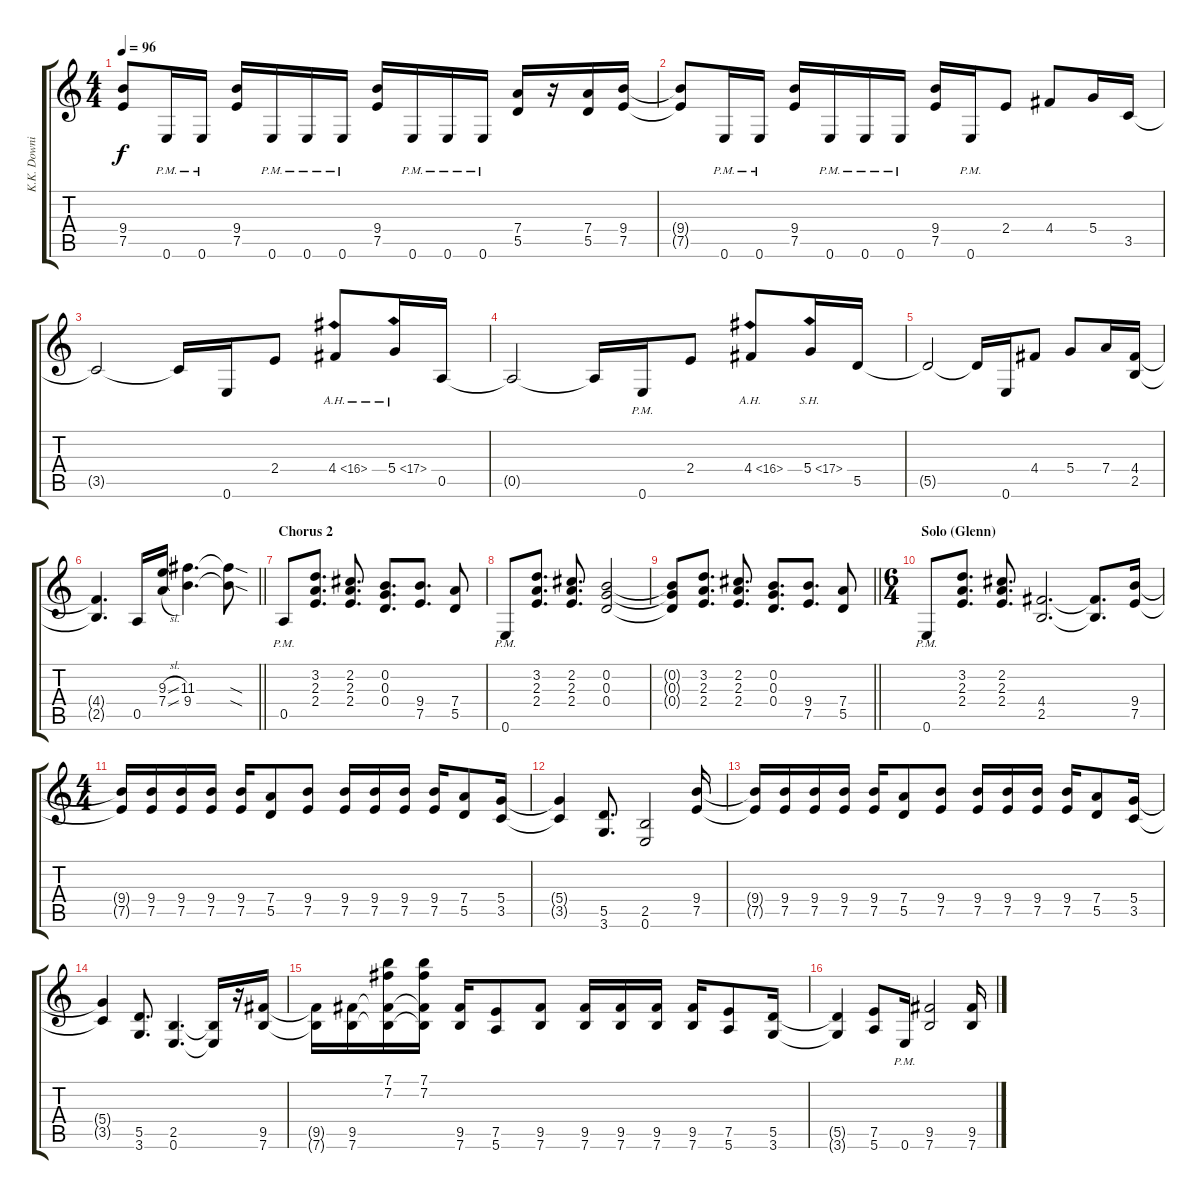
\track ("K.K. Downing" "K.K. Downi") {instrument distortionguitar}
\staff {score tabs}
\tuning (E4 B3 G3 D3 A2 E2) {hide}
\ts (4 4)
\tempo 96
\clef g2
\ks c
(9.4{t} 7.5{t}).8{dy f} 0.6{pm}.16 0.6{pm}.16 (9.4 7.5).16 0.6{pm}.16 0.6{pm}.16 0.6{pm}.16 (9.4 7.5).16 0.6{pm}.16 0.6{pm}.16 0.6{pm}.16 (7.4 5.5).16 r.16 (7.4 5.5).16 (9.4 7.5).16 |
(9.4{t} 7.5{t}).8 0.6{pm}.16 0.6{pm}.16 (9.4 7.5).16 0.6{pm}.16 0.6{pm}.16 0.6{pm}.16 (9.4 7.5).16 0.6{pm}.16 2.4.8 4.4.8 5.4.16 3.5.16 |
3.5{t}.2 3.5{t}.16 0.6.16 2.4.8 4.4{ah 12}.8 5.4{ah 12}.16 0.5.16 |
0.5{t}.2 0.5{t}.16 0.6{pm}.16 2.4.8 4.4{ah 12}.8 5.4{sh 12}.16 5.5.16 |
5.5{t}.2 5.5{t}.16 0.6.16 4.4.8 5.4.8 7.4.16 (4.4 2.5).16 |
\barLineRight lightlight
(4.4{t} 2.5{t}).4{d} 0.5.16 (9.3{sl} 7.4{sl}).16 (11.3 9.4).4{d} (11.3{sod t} 9.4{sod t}).8 |
\section ("" "Chorus 2")
0.5{pm}.8 (3.2 2.3 2.4).8{d} (2.2 2.3 2.4).8{d} (0.2 0.3 0.4).8{d} (9.4 7.5).8{d} (7.4 5.5).8 |
0.6{pm}.8 (3.2 2.3 2.4).8{d} (2.2 2.3 2.4).8{d} (0.2 0.3 0.4).2 |
\barLineRight lightlight
(0.2{t} 0.3{t} 0.4{t}).8 (3.2 2.3 2.4).8{d} (2.2 2.3 2.4).8{d} (0.2 0.3 0.4).8{d} (9.4 7.5).8{d} (7.4 5.5).8 |
\ts (6 4)
\section ("" "Solo (Glenn)")
0.6{pm}.8 (3.2 2.3 2.4).8{d} (2.2 2.3 2.4).8{d} (4.4 2.5).2{d} (4.4{t} 2.5{t}).8{d} (9.4 7.5).16 |
\ts (4 4)
(9.4{t} 7.5{t}).16 (9.4 7.5).16 (9.4 7.5).16 (9.4 7.5).16 (9.4 7.5).16 (7.4 5.5).8 (9.4 7.5).8 (9.4 7.5).16 (9.4 7.5).16 (9.4 7.5).16 (9.4 7.5).16 (7.4 5.5).8 (5.4 3.5).16 |
(5.4{t} 3.5{t}).4 (5.5 3.6).8{d} (2.5 0.6).2 (9.4 7.5).16 |
(9.4{t} 7.5{t}).16 (9.4 7.5).16 (9.4 7.5).16 (9.4 7.5).16 (9.4 7.5).16 (7.4 5.5).8 (9.4 7.5).8 (9.4 7.5).16 (9.4 7.5).16 (9.4 7.5).16 (9.4 7.5).16 (7.4 5.5).8 (5.4 3.5).16 |
(5.4{t} 3.5{t}).4 (5.5 3.6).8{d} (2.5 0.6).4{d} (2.5{t} 0.6{t}).16 r.16 (9.5 7.6).16 |
(9.5{t} 7.6{t}).16 (9.5 7.6).16 (7.1 7.2 9.5{t} 7.6{t}).16 (7.1 7.2 9.5{t} 7.6{t}).16 (9.5 7.6).16 (7.5 5.6).8 (9.5 7.6).8 (9.5 7.6).16 (9.5 7.6).16 (9.5 7.6).16 (9.5 7.6).16 (7.5 5.6).8 (5.5 3.6).16 |
(5.5{t} 3.6{t}).4 (7.5 5.6).8 0.6{pm}.16 (9.5 7.6).2 (9.5 7.6).16
